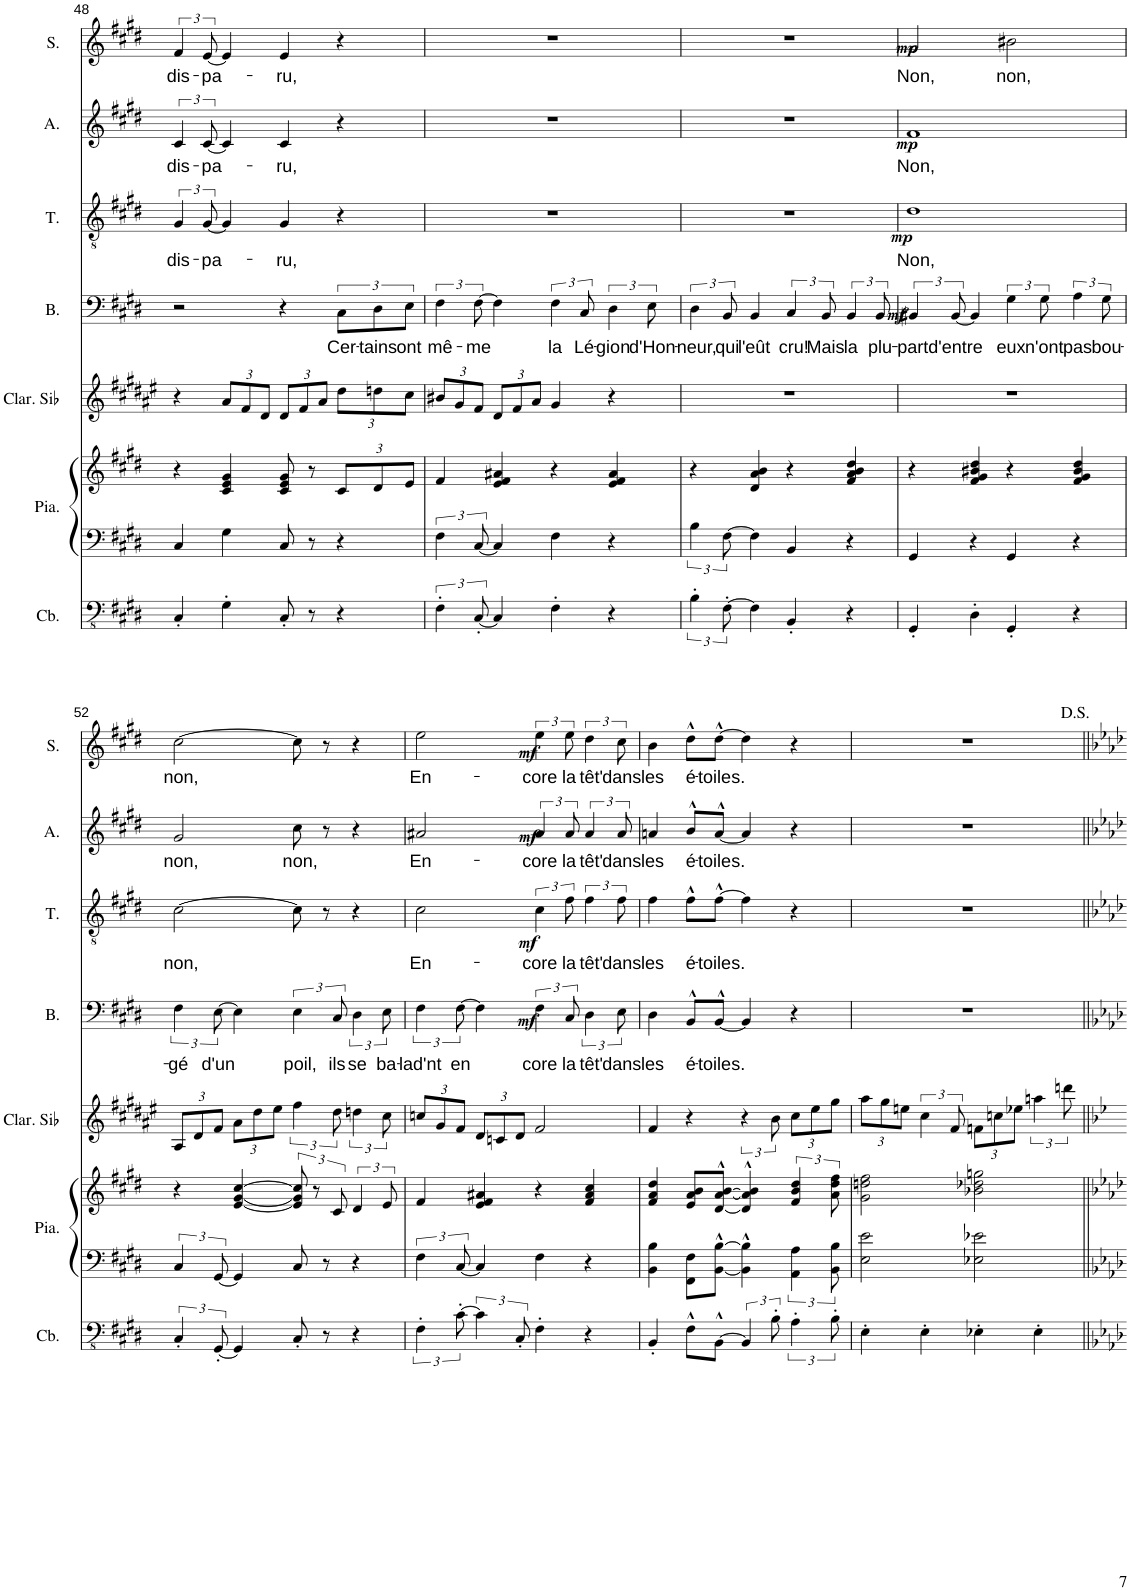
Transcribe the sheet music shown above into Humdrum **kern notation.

**kern	**kern	**kern	**kern	**kern	**text	**dynam	**kern	**text	**dynam	**kern	**text	**dynam	**kern	**text	**dynam
*part7	*part6	*part6	*part5	*part4	*part4	*part4	*part3	*part3	*part3	*part2	*part2	*part2	*part1	*part1	*part1
*staff8	*staff7	*staff6	*staff5	*staff4	*staff4	*staff4	*staff3	*staff3	*staff3	*staff2	*staff2	*staff2	*staff1	*staff1	*staff1
*I"Contrebasse	*I"Piano à queue	*	*I"Clarinette en Sib	*I"Bass	*	*	*I"Ténor	*	*	*I"Alto	*	*	*I"Soprano	*	*
*I'Cb.	*I'Pia.	*	*I'Clar. Sib	*I'B.	*	*	*I'T.	*	*	*I'A.	*	*	*I'S.	*	*
!!LO:PB:g=z
*clefFv4	*clefF4	*clefG2	*clefG2	*clefF4	*	*	*clefGv2	*	*	*clefG2	*	*	*clefG2	*	*
*Trd7c12	*	*	*Trd1c2	*	*	*	*	*	*	*	*	*	*	*	*
*k[f#c#g#d#]	*k[f#c#g#d#]	*k[f#c#g#d#]	*k[f#c#g#d#a#e#]	*k[f#c#g#d#]	*	*	*k[f#c#g#d#]	*	*	*k[f#c#g#d#]	*	*	*k[f#c#g#d#]	*	*
*M4/4	*M4/4	*M4/4	*M4/4	*M4/4	*	*	*M4/4	*	*	*M4/4	*	*	*M4/4	*	*
*met(c)	*met(c)	*met(c)	*met(c)	*met(c)	*	*	*met(c)	*	*	*met(c)	*	*	*met(c)	*	*
=48	=48	=48	=48	=48	=48	=48	=48	=48	=48	=48	=48	=48	=48	=48	=48
!	!	!	!	!	!	!	!	!LO:LY:b	!	!	!LO:LY:b	!	!	!LO:LY:b	!
4CC#'/	4C#/	4r	4r	2r	.	.	6G#/	dis-	.	6c#/	dis-	.	6f#/	dis-	.
!	!	!	!	!	!	!	!	!LO:LY:b	!	!	!LO:LY:b	!	!	!LO:LY:b	!
.	.	.	.	.	.	.	[12G#/	-pa-	.	[12c#/	-pa-	.	[12e/	-pa-	.
*	*	*	*Xbrackettup	*	*	*	*	*	*	*	*	*	*	*	*
4GG#'\	4G#\	4c#/ 4e/ 4g#/	12a#/L	.	.	.	4G#/]	.	.	4c#/]	.	.	4e/]	.	.
.	.	.	12f#/	.	.	.	.	.	.	.	.	.	.	.	.
.	.	.	12d#/J	.	.	.	.	.	.	.	.	.	.	.	.
!	!	!	!	!	!	!	!	!LO:LY:b	!	!	!LO:LY:b	!	!	!LO:LY:b	!
8CC#'/	8C#/	8c#/ 8e/ 8g#/	12d#/L	4r	.	.	4G#/	ru,	.	4c#/	ru,	.	4e/	ru,	.
.	.	.	12f#/	.	.	.	.	.	.	.	.	.	.	.	.
8r	8r	8r	.	.	.	.	.	.	.	.	.	.	.	.	.
.	.	.	12a#/J	.	.	.	.	.	.	.	.	.	.	.	.
*	*	*Xbrackettup	*	*	*	*	*	*	*	*	*	*	*	*	*
!	!	!	!	!	!LO:LY:b	!	!	!	!	!	!	!	!	!	!
4r	4r	12c#/L	12dd#\L	12C#\L	Cer-	.	4r	.	.	4r	.	.	4r	.	.
!	!	!	!	!	!LO:LY:b	!	!	!	!	!	!	!	!	!	!
.	.	12d#/	12ddn\	12D#\	-tains	.	.	.	.	.	.	.	.	.	.
!	!	!	!	!	!LO:LY:b	!	!	!	!	!	!	!	!	!	!
.	.	12e/J	12cc#\J	12E\J	ont	.	.	.	.	.	.	.	.	.	.
=49	=49	=49	=49	=49	=49	=49	=49	=49	=49	=49	=49	=49	=49	=49	=49
!	!	!	!	!	!LO:LY:b	!	!	!	!	!	!	!	!	!	!
6FF#'\	6F#\	4f#/	12b#X/L	6F#\	mê-	.	1r	.	.	1r	.	.	1r	.	.
.	.	.	12g#/	.	.	.	.	.	.	.	.	.	.	.	.
!	!	!	!	!	!LO:LY:b	!	!	!	!	!	!	!	!	!	!
[12CC#'/	[12C#/	.	12f#/J	[12F#\	-me	.	.	.	.	.	.	.	.	.	.
4CC#/]	4C#/]	4e/ 4f#/ 4a#X/	12d#/L	4F#\]	.	.	.	.	.	.	.	.	.	.	.
.	.	.	12f#/	.	.	.	.	.	.	.	.	.	.	.	.
.	.	.	12a#/J	.	.	.	.	.	.	.	.	.	.	.	.
!	!	!	!	!	!LO:LY:b	!	!	!	!	!	!	!	!	!	!
4FF#'\	4F#\	4r	4g#/	6F#\	la	.	.	.	.	.	.	.	.	.	.
!	!	!	!	!	!LO:LY:b	!	!	!	!	!	!	!	!	!	!
.	.	.	.	12C#/	Lé-	.	.	.	.	.	.	.	.	.	.
!	!	!	!	!	!LO:LY:b	!	!	!	!	!	!	!	!	!	!
4r	4r	4e/ 4f#/ 4a#/	4r	6D#\	-gion	.	.	.	.	.	.	.	.	.	.
!	!	!	!	!	!LO:LY:b	!	!	!	!	!	!	!	!	!	!
.	.	.	.	12E\	d'Hon-	.	.	.	.	.	.	.	.	.	.
=50	=50	=50	=50	=50	=50	=50	=50	=50	=50	=50	=50	=50	=50	=50	=50
!	!	!	!	!	!LO:LY:b	!	!	!	!	!	!	!	!	!	!
6BB'\	6B\	4r	1r	6D#\	-neur,	.	1r	.	.	1r	.	.	1r	.	.
!	!	!	!	!	!LO:LY:b	!	!	!	!	!	!	!	!	!	!
[12FF#'\	[12F#\	.	.	12BB/	qui	.	.	.	.	.	.	.	.	.	.
!	!	!	!	!	!LO:LY:b	!	!	!	!	!	!	!	!	!	!
4FF#\]	4F#\]	4d#/ 4a/ 4b/	.	4BB/	l'eût	.	.	.	.	.	.	.	.	.	.
!	!	!	!	!	!LO:LY:b	!	!	!	!	!	!	!	!	!	!
4BBB'/	4BB/	4r	.	6C#/	cru!	.	.	.	.	.	.	.	.	.	.
!	!	!	!	!	!LO:LY:b	!	!	!	!	!	!	!	!	!	!
.	.	.	.	12BB/	Mais	.	.	.	.	.	.	.	.	.	.
!	!	!	!	!	!LO:LY:b	!	!	!	!	!	!	!	!	!	!
4r	4r	4f#/ 4a/ 4b/ 4dd#/	.	6BB/	la	.	.	.	.	.	.	.	.	.	.
!	!	!	!	!	!LO:LY:b	!	!	!	!	!	!	!	!	!	!
.	.	.	.	12BB/	plu-	.	.	.	.	.	.	.	.	.	.
=51	=51	=51	=51	=51	=51	=51	=51	=51	=51	=51	=51	=51	=51	=51	=51
!	!	!	!	!	!LO:LY:b	!LO:DY:b	!	!LO:LY:b	!LO:DY:b	!	!LO:LY:b	!LO:DY:b	!	!LO:LY:b	!LO:DY:b
4GGG#'/	4GG#/	4r	1r	6BB#X/	-part	mf	1d#	Non,	mp	1f#	Non,	mp	2g#/	Non,	mp
!	!	!	!	!	!LO:LY:b	!	!	!	!	!	!	!	!	!	!
.	.	.	.	[12BB#/	d'entre	.	.	.	.	.	.	.	.	.	.
4DD#'\	4r	4f#/ 4g#/ 4b#X/ 4dd#/	.	4BB#/]	.	.	.	.	.	.	.	.	.	.	.
!	!	!	!	!	!LO:LY:b	!	!	!	!	!	!	!	!	!LO:LY:b	!
4GGG#'/	4GG#/	4r	.	6G#\	eux	.	.	.	.	.	.	.	2b#X\	non,	.
!	!	!	!	!	!LO:LY:b	!	!	!	!	!	!	!	!	!	!
.	.	.	.	12G#\	n'ont	.	.	.	.	.	.	.	.	.	.
!	!	!	!	!	!LO:LY:b	!	!	!	!	!	!	!	!	!	!
4r	4r	4f#/ 4g#/ 4b#/ 4dd#/	.	6A\	pas	.	.	.	.	.	.	.	.	.	.
!	!	!	!	!	!LO:LY:b	!	!	!	!	!	!	!	!	!	!
.	.	.	.	12G#\	bou-	.	.	.	.	.	.	.	.	.	.
!!LO:LB:g=z
=52	=52	=52	=52	=52	=52	=52	=52	=52	=52	=52	=52	=52	=52	=52	=52
!	!	!	!	!	!LO:LY:b	!	!	!LO:LY:b	!	!	!LO:LY:b	!	!	!LO:LY:b	!
6CC#'/	6C#/	4r	12A#/L	6F#\	-gé	.	[2c#\	non,	.	2g#/	non,	.	[2cc#\	non,	.
.	.	.	12d#/	.	.	.	.	.	.	.	.	.	.	.	.
!	!	!	!	!	!LO:LY:b	!	!	!	!	!	!	!	!	!	!
[12GGG#'/	[12GG#/	.	12f#/J	[12E\	d'un	.	.	.	.	.	.	.	.	.	.
4GGG#/]	4GG#/]	[4e/ [4g#/ [4cc#/	12a#\L	4E\]	.	.	.	.	.	.	.	.	.	.	.
.	.	.	12dd#\	.	.	.	.	.	.	.	.	.	.	.	.
.	.	.	12ee#\J	.	.	.	.	.	.	.	.	.	.	.	.
*	*	*brackettup	*brackettup	*	*	*	*	*	*	*	*	*	*	*	*
!	!	!	!	!	!LO:LY:b	!	!	!	!	!	!LO:LY:b	!	!	!	!
8CC#'/	8C#/	12e/] 12g#/] 12cc#/]	6ff#\	6E\	poil,	.	8c#\]	.	.	8cc#\	non,	.	8cc#\]	.	.
.	.	12r	.	.	.	.	.	.	.	.	.	.	.	.	.
8r	8r	.	.	.	.	.	8r	.	.	8r	.	.	8r	.	.
!	!	!	!	!	!LO:LY:b	!	!	!	!	!	!	!	!	!	!
.	.	12c#/	12dd#\	12C#/	ils	.	.	.	.	.	.	.	.	.	.
!	!	!	!	!	!LO:LY:b	!	!	!	!	!	!	!	!	!	!
4r	4r	6d#/	6ddn\	6D#\	se	.	4r	.	.	4r	.	.	4r	.	.
!	!	!	!	!	!LO:LY:b	!	!	!	!	!	!	!	!	!	!
.	.	12e/	12cc#\	12E\	ba-	.	.	.	.	.	.	.	.	.	.
=53	=53	=53	=53	=53	=53	=53	=53	=53	=53	=53	=53	=53	=53	=53	=53
*	*	*	*Xbrackettup	*	*	*	*	*	*	*	*	*	*	*	*
!	!	!	!	!	!LO:LY:b	!	!	!LO:LY:b	!	!	!LO:LY:b	!	!	!LO:LY:b	!
6FF#'\	6F#\	4f#/	12ccn/L	6F#\	-lad'nt	.	2c#\	En-	.	2a#X/	En-	.	2ee\	En-	.
.	.	.	12g#/	.	.	.	.	.	.	.	.	.	.	.	.
!	!	!	!	!	!LO:LY:b	!	!	!	!	!	!	!	!	!	!
[4C#'\	[12C#/	.	12f#/J	[12F#\	en	.	.	.	.	.	.	.	.	.	.
.	4C#/]	4e/ 4f#/ 4a#X/	12d#/L	4F#\]	.	.	.	.	.	.	.	.	.	.	.
.	.	.	12cn/	.	.	.	.	.	.	.	.	.	.	.	.
12CC#'/	.	.	12d#/J	.	.	.	.	.	.	.	.	.	.	.	.
!	!	!	!	!	!LO:LY:b	!LO:DY:b	!	!LO:LY:b	!LO:DY:b	!	!LO:LY:b	!LO:DY:b	!	!LO:LY:b	!LO:DY:b
4FF#'\	4F#\	4r	2f#/	6F#\	core	mf	6c#\	-core	mf	6a#/	-core	mf	6ee\	-core	mf
!	!	!	!	!	!LO:LY:b	!	!	!LO:LY:b	!	!	!LO:LY:b	!	!	!LO:LY:b	!
.	.	.	.	12C#/	la	.	12f#\	la	.	12a#/	la	.	12ee\	la	.
!	!	!	!	!	!LO:LY:b	!	!	!LO:LY:b	!	!	!LO:LY:b	!	!	!LO:LY:b	!
4r	4r	4f#/ 4a#/ 4cc#/	.	6D#\	têt'	.	6f#\	têt'	.	6a#/	têt'	.	6dd#\	têt'	.
!	!	!	!	!	!LO:LY:b	!	!	!LO:LY:b	!	!	!LO:LY:b	!	!	!LO:LY:b	!
.	.	.	.	12E\	dans	.	12f#\	dans	.	12a#/	dans	.	12cc#\	dans	.
=54	=54	=54	=54	=54	=54	=54	=54	=54	=54	=54	=54	=54	=54	=54	=54
!	!	!	!	!	!LO:LY:b	!	!	!LO:LY:b	!	!	!LO:LY:b	!	!	!LO:LY:b	!
4BBB'/	4BB\ 4B\	4f#/ 4a/ 4dd#/	4f#/	4D#\	les	.	4f#\	les	.	4an/	les	.	4b\	les	.
!	!	!	!	!	!LO:LY:b	!	!	!LO:LY:b	!	!	!LO:LY:b	!	!	!LO:LY:b	!
8FF#^^\L	8FF#\ 8F#\L	8e/ 8a/ 8b/L	4r	8BB^^/L	é-	.	8f#^^\L	é-	.	8b^^/L	é-	.	8dd#^^\L	é-	.
!	!	!	!	!	!LO:LY:b	!	!	!LO:LY:b	!	!	!LO:LY:b	!	!	!LO:LY:b	!
[8BBB^^\J	[8BB\^^ [8B\^^J	[8d#/^^ [8a/^^ [8b/^^J	.	[8BB^^/J	-toiles.	.	[8f#^^\J	-toiles.	.	[8a^^/J	-toiles.	.	[8dd#^^\J	-toiles.	.
*	*	*	*brackettup	*	*	*	*	*	*	*	*	*	*	*	*
6BBB/]	4BB\]^^ 4B\]^^	4d#/]^^ 4a/]^^ 4b/]^^	6r	4BB/]	.	.	4f#\]	.	.	4a/]	.	.	4dd#\]	.	.
12BB'\	.	.	12b\	.	.	.	.	.	.	.	.	.	.	.	.
*	*	*	*Xbrackettup	*	*	*	*	*	*	*	*	*	*	*	*
6AA'\	6AA\ 6A\	6f#/ 6b/ 6dd#/	12cc#\L	4r	.	.	4r	.	.	4r	.	.	4r	.	.
.	.	.	12ee#\	.	.	.	.	.	.	.	.	.	.	.	.
12BB'\	12BB\ 12B\	12a\ 12dd#\ 12ff#\	12gg#\J	.	.	.	.	.	.	.	.	.	.	.	.
=55	=55	=55	=55	=55	=55	=55	=55	=55	=55	=55	=55	=55	=55	=55	=55
4EE'\	2E\ 2e\	2g#\ 2ddn\ 2ff#\	12aa#\L	1r	.	.	1r	.	.	1r	.	.	1r	.	.
.	.	.	12gg#\	.	.	.	.	.	.	.	.	.	.	.	.
.	.	.	12een\J	.	.	.	.	.	.	.	.	.	.	.	.
*	*	*	*brackettup	*	*	*	*	*	*	*	*	*	*	*	*
4EE'\	.	.	6cc#\	.	.	.	.	.	.	.	.	.	.	.	.
.	.	.	12f#/	.	.	.	.	.	.	.	.	.	.	.	.
*	*	*	*Xbrackettup	*	*	*	*	*	*	*	*	*	*	*	*
4EE-X'\	2E-X\ 2e-X\	2b-X\ 2dd-X\ 2ggn\	12fn\L	.	.	.	.	.	.	.	.	.	.	.	.
.	.	.	12ccn\	.	.	.	.	.	.	.	.	.	.	.	.
.	.	.	12ee-X\J	.	.	.	.	.	.	.	.	.	.	.	.
*	*	*	*brackettup	*	*	*	*	*	*	*	*	*	*	*	*
4EE-'\	.	.	6aan\	.	.	.	.	.	.	.	.	.	.	.	.
.	.	.	12dddn\	.	.	.	.	.	.	.	.	.	.	.	.
=||	=||	=||	=||	=||	=||	=||	=||	=||	=||	=||	=||	=||	=||	=||	=||
*-	*-	*-	*-	*-	*-	*-	*-	*-	*-	*-	*-	*-	*-	*-	*-
